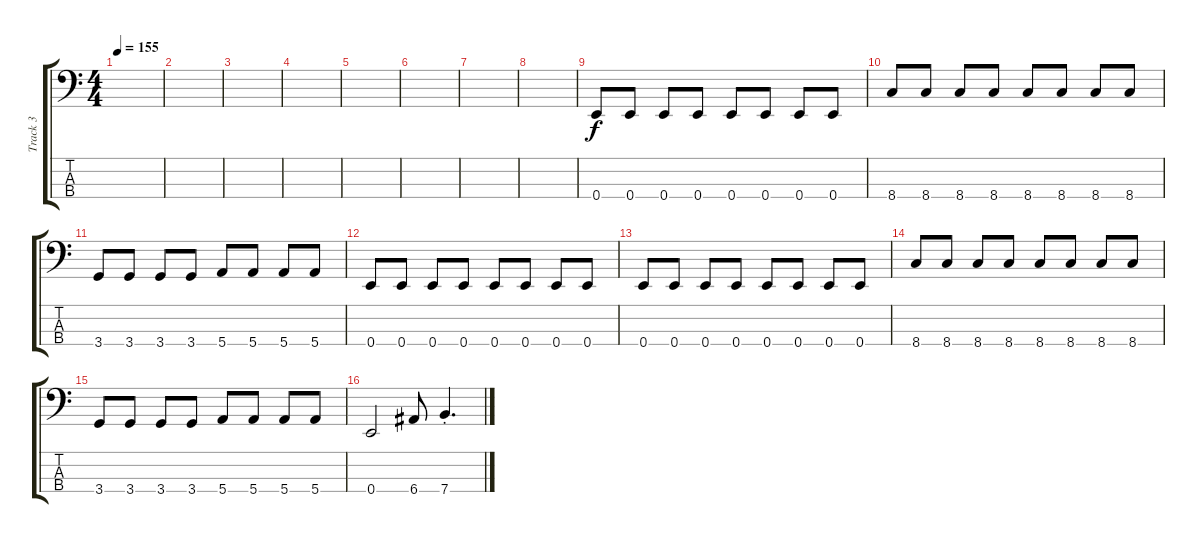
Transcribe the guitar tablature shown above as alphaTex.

\track ("Track 3" "Track 3") {instrument electricbassfinger}
\staff {score tabs}
\tuning (G2 D2 A1 E1) {hide}
\ts (4 4)
\tempo 155
\clef f4
\ks c
|
|
|
|
|
|
|
|
0.4.8 0.4.8 0.4.8 0.4.8 0.4.8 0.4.8 0.4.8 0.4.8 |
8.4.8 8.4.8 8.4.8 8.4.8 8.4.8 8.4.8 8.4.8 8.4.8 |
3.4.8 3.4.8 3.4.8 3.4.8 5.4.8 5.4.8 5.4.8 5.4.8 |
0.4.8 0.4.8 0.4.8 0.4.8 0.4.8 0.4.8 0.4.8 0.4.8 |
0.4.8 0.4.8 0.4.8 0.4.8 0.4.8 0.4.8 0.4.8 0.4.8 |
8.4.8 8.4.8 8.4.8 8.4.8 8.4.8 8.4.8 8.4.8 8.4.8 |
3.4.8 3.4.8 3.4.8 3.4.8 5.4.8 5.4.8 5.4.8 5.4.8 |
0.4.2 6.4.8 7.4{st}.4{d}
